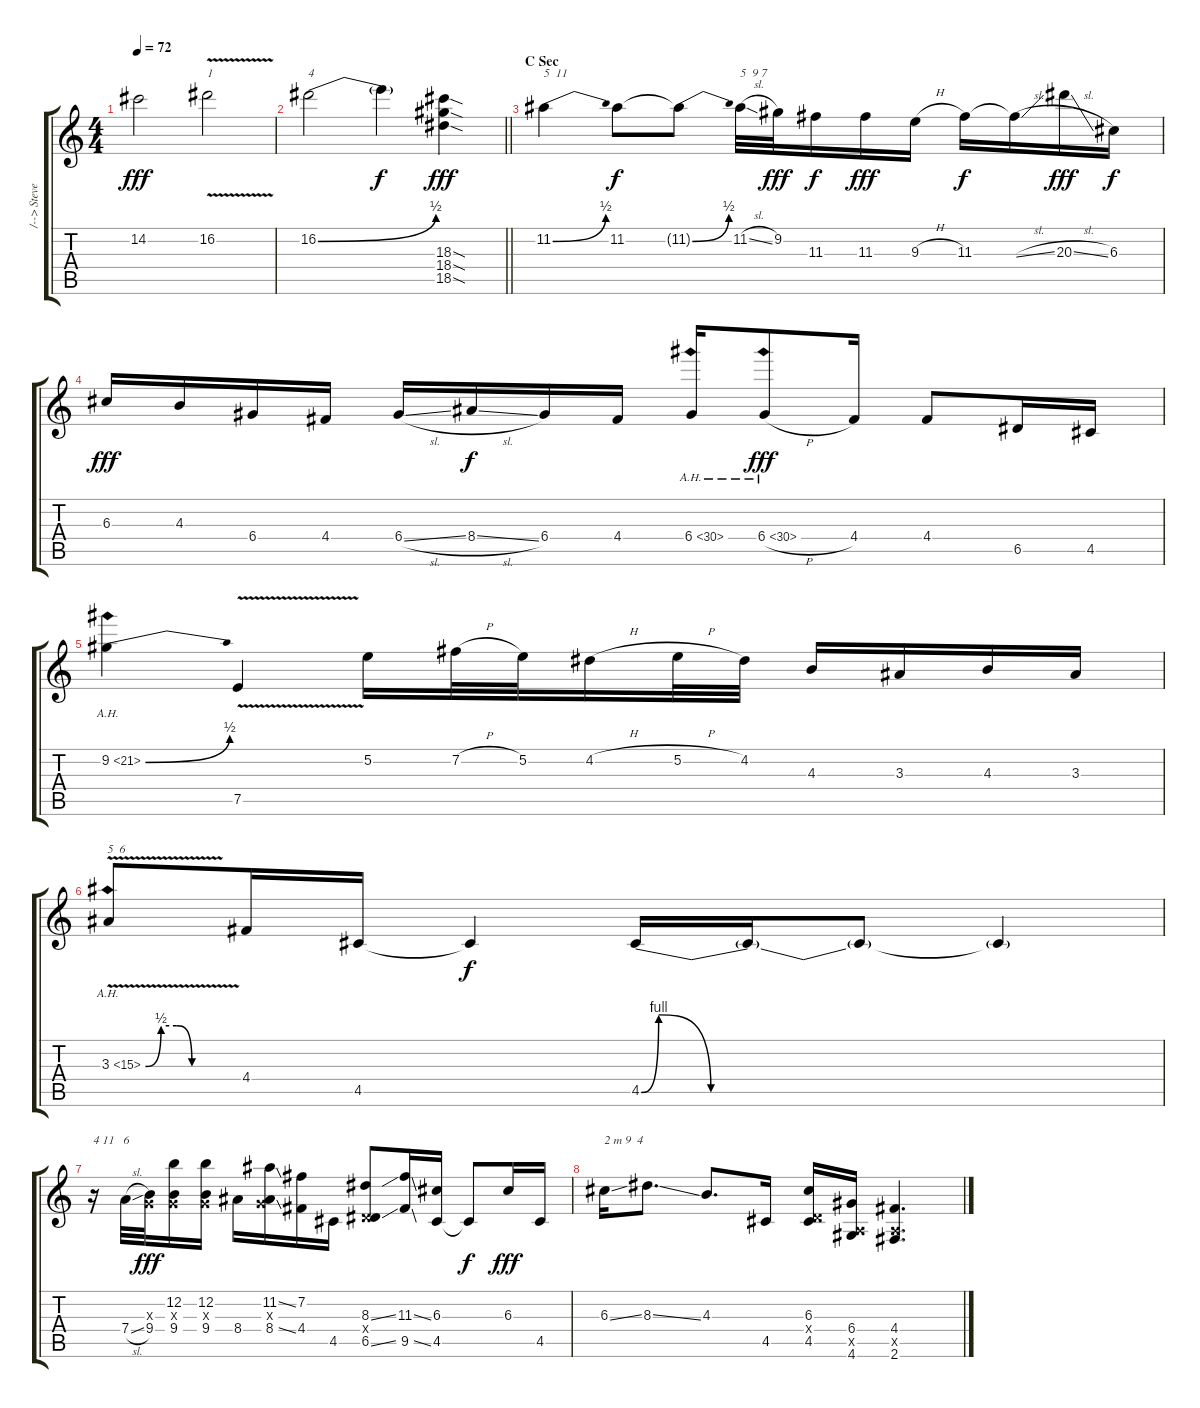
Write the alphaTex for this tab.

\track ("/--> Steve Vai <---/" "/--> Steve") {instrument overdrivenguitar}
\staff {score tabs}
\tuning (E4 B3 G3 D3 A2 E2) {hide}
\ts (4 4)
\tempo 72
\clef g2
\ks c
14.2.2{txt "" dy fff} 16.2{v}.2{txt "1"} |
\barLineRight lightlight
16.2{be (bend 0 0 60 2)}.2{txt "4"} 16.2{t}.4{dy f} (18.3{sod} 18.4{sod} 18.5{sod}).4{dy fff} |
\section ("" "C Sec")
11.2{be (bend 0 0 60 2)}.4{txt "5  11  "} 11.2.8{dy f} 11.2{be (bend 0 0 60 2) t}.8 11.2{sl}.32{txt "5  9 7"} 9.2.32{dy fff} 11.3.16{dy f} 11.3.16{dy fff} 9.3{h}.16 11.3.16{dy f} 11.3{sl t}.16 20.3{sl}.16{dy fff} 6.3.16{dy f} |
6.3.16{txt "" dy fff} 4.3.16 6.4.16 4.4.16 6.4{sl}.16 8.4{sl}.16{dy f} 6.4.16 4.4.16 6.4{ah 24}.16 6.4{ah 24 h}.8{dy fff} 4.4.16 4.4.8 6.5.16 4.5.16 |
9.2{be (bend 0 0 60 2) ah 12}.4{txt ""} 7.5{v}.4 5.2.16 7.2{h}.32 5.2.32 4.2{h}.16 5.2{h}.32 4.2.32 4.3.16 3.3.16 4.3.16 3.3.16 |
3.3{be (custom 0 0 10 2 20 2 30 0 60 0) ah 12 v}.8{txt "5  6"} 4.4.16 4.5.16 4.5{t}.4{dy f} 4.5{be (custom 0 0 2 4 8 0 16 0 60 0)}.16 4.5{t}.16 4.5{t}.8 4.5{t}.4 |
r.16{txt "4 11   6"} 7.4{sl}.32 (0.3{x} 9.4).32{dy fff} (12.2 0.3{x} 9.4).16 (12.2 0.3{x} 9.4).16 8.4.16 (11.2{ss} 0.3{x} 8.4{ss}).16 (7.2 4.4).16 4.5.16 (8.3{ss} 0.4{x} 6.5{ss}).8 (11.3{ss} 9.5{ss}).16 (6.3 4.5).16 4.5{t}.8{dy f} 6.3.16{dy fff} 4.5.16 |
6.3{ss}.16{txt "2 m 9  4"} 8.3{ss}.8{d} 4.3.8{d} 4.5.16 (6.3 0.4{x} 4.5).16 (6.4 0.5{x} 4.6).16 (4.4 0.5{x} 2.6).4{d}
